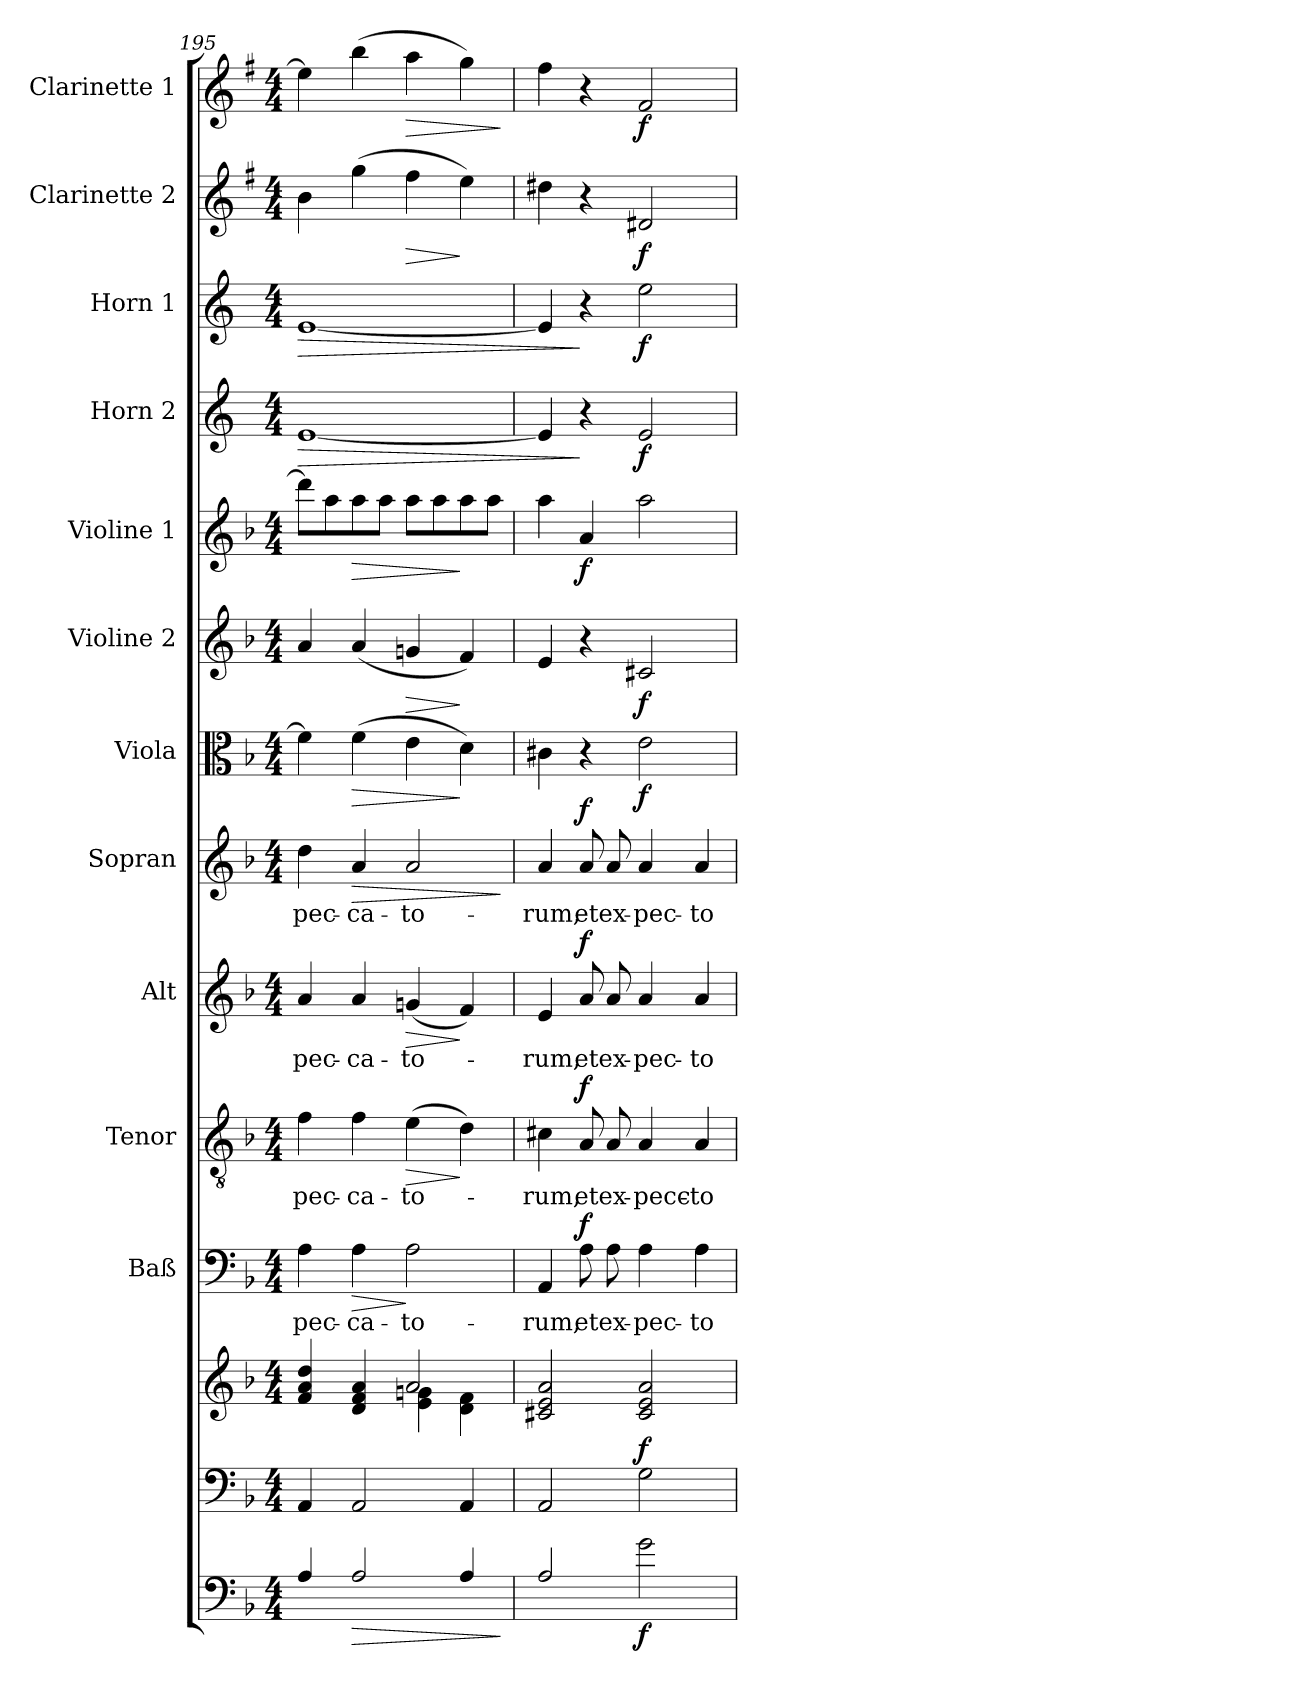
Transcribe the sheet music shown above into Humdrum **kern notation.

**kern	**dynam	**kern	**kern	**dynam	**kern	**text	**dynam	**kern	**text	**dynam	**kern	**text	**dynam	**kern	**text	**dynam	**kern	**dynam	**kern	**dynam	**kern	**dynam	**kern	**dynam	**kern	**dynam	**kern	**dynam	**kern	**dynam
*part13	*part13	*part12	*part12	*part12	*part11	*part11	*part11	*part10	*part10	*part10	*part9	*part9	*part9	*part8	*part8	*part8	*part7	*part7	*part6	*part6	*part5	*part5	*part4	*part4	*part3	*part3	*part2	*part2	*part1	*part1
*staff14	*staff14	*staff13	*staff12	*staff12/13	*staff11	*staff11	*staff11	*staff10	*staff10	*staff10	*staff9	*staff9	*staff9	*staff8	*staff8	*staff8	*staff7	*staff7	*staff6	*staff6	*staff5	*staff5	*staff4	*staff4	*staff3	*staff3	*staff2	*staff2	*staff1	*staff1
*	*	*	*	*	*I"Baß	*	*	*I"Tenor	*	*	*I"Alt	*	*	*I"Sopran	*	*	*I"Viola	*	*I"Violine 2	*	*I"Violine 1	*	*I"Horn 2	*	*I"Horn 1	*	*I"Clarinette 2	*	*I"Clarinette 1	*
*	*	*	*	*	*I'Baß	*	*	*I'Ten	*	*	*I'Alt	*	*	*I'Sop	*	*	*I'Vla.	*	*I'Vln. 2	*	*I'Vln. 1	*	*I'Hrn. 2	*	*I'Hrn. 1	*	*	*	*	*
*clefF4	*	*clefF4	*clefG2	*	*clefF4	*	*	*clefGv2	*	*	*clefG2	*	*	*clefG2	*	*	*clefC3	*	*clefG2	*	*clefG2	*	*clefG2	*	*clefG2	*	*clefG2	*	*clefG2	*
*ITrd7c12	*	*	*	*	*	*	*	*	*	*	*	*	*	*	*	*	*	*	*	*	*	*	*ITrd4c7	*	*ITrd4c7	*	*ITrd1c2	*	*ITrd1c2	*
*k[b-]	*	*k[b-]	*k[b-]	*	*k[b-]	*	*	*k[b-]	*	*	*k[b-]	*	*	*k[b-]	*	*	*k[b-]	*	*k[b-]	*	*k[b-]	*	*k[b-]	*	*k[b-]	*	*k[b-]	*	*k[b-]	*
*F:	*	*F:	*F:	*	*F:	*	*	*F:	*	*	*F:	*	*	*F:	*	*	*F:	*	*F:	*	*F:	*	*F:	*	*F:	*	*F:	*	*F:	*
*M4/4	*	*M4/4	*M4/4	*	*M4/4	*	*	*M4/4	*	*	*M4/4	*	*	*M4/4	*	*	*M4/4	*	*M4/4	*	*M4/4	*	*M4/4	*	*M4/4	*	*M4/4	*	*M4/4	*
=195	=195	=195	=195	=195	=195	=195	=195	=195	=195	=195	=195	=195	=195	=195	=195	=195	=195	=195	=195	=195	=195	=195	=195	=195	=195	=195	=195	=195	=195	=195
*	*	*	*^	*	*	*	*	*	*	*	*	*	*	*	*	*	*	*	*	*	*	*	*	*	*	*	*	*	*	*
!	!	!	!	!	!	!	!LO:LY:b	!	!	!LO:LY:b	!	!	!LO:LY:b	!	!	!LO:LY:b	!	!	!	!	!	!	!	!	!LO:HP:b	!	!LO:HP:b	!	!	!	!
4AA/	.	4AA/	4f/ 4a/ 4dd/	2ryy	.	4A\	pec-	.	4f\	pec-	.	4a/	pec-	.	4dd\	pec-	.	4f\]	.	4a/	.	8ddd\L]	.	[1A	>	[1A	>	4a\	.	4dd\]	.
.	.	.	.	.	.	.	.	.	.	.	.	.	.	.	.	.	.	.	.	.	.	8aa\	.	.	.	.	.	.	.	.	.
!	!LO:HP:b	!	!	!	!	!	!LO:LY:b	!LO:HP:b	!	!LO:LY:b	!	!	!LO:LY:b	!	!	!LO:LY:b	!LO:HP:b	!	!LO:HP:b	!	!	!	!LO:HP:b	!	!	!	!	!	!	!	!
2AA/	>	2AA/	4d/ 4f/ 4a/	.	.	4A\	-ca-	>	4f\	-ca-	.	4a/	-ca-	.	4a/	-ca-	>	(>4f\	>	(<4a/	.	8aa\	>	.	.	.	.	(>4ff\	.	(>4aa\	.
.	.	.	.	.	.	.	.	.	.	.	.	.	.	.	.	.	.	.	.	.	.	8aa\J	.	.	.	.	.	.	.	.	.
!	!	!	!	!	!	!	!LO:LY:b	!	!	!LO:LY:b	!LO:HP:b	!	!LO:LY:b	!LO:HP:b	!	!LO:LY:b	!	!	!	!	!LO:HP:b	!	!	!	!	!	!	!	!LO:HP:b	!	!LO:HP:b
.	.	.	2a/	4e\ 4gn\	.	2A\	-to-	]	(>4e\	-to-	>	(<4gn/	-to-	>	2a/	-to-	.	4e\	.	4gn/	>	8aa\L	.	.	.	.	.	4ee\	>	4gg\	>
.	.	.	.	.	.	.	.	.	.	.	.	.	.	.	.	.	.	.	.	.	.	8aa\	.	.	.	.	.	.	.	.	.
4AA/	.	4AA/	.	4d\ 4f\	.	.	.	.	4d\)	.	]	4f/)	.	]	.	.	.	4d\)	]	4f/)	]	8aa\	]	.	.	.	.	4dd\)	]	4ff\)	.
.	.	.	.	.	.	.	.	.	.	.	.	.	.	.	.	.	.	.	.	.	.	8aa\J	.	.	.	.	.	.	.	.	.
*	*	*	*v	*v	*	*	*	*	*	*	*	*	*	*	*	*	*	*	*	*	*	*	*	*	*	*	*	*	*	*	*
.	]	.	.	.	.	.	.	.	.	.	.	.	.	.	.	]	.	.	.	.	.	.	.	.	.	.	.	.	.	]
=196	=196	=196	=196	=196	=196	=196	=196	=196	=196	=196	=196	=196	=196	=196	=196	=196	=196	=196	=196	=196	=196	=196	=196	=196	=196	=196	=196	=196	=196	=196
!	!	!	!	!	!	!LO:LY:b	!	!	!LO:LY:b	!	!	!LO:LY:b	!	!	!LO:LY:b	!	!	!	!	!	!	!	!	!	!	!	!	!	!	!
2AA/	.	2AA/	2c#X/ 2e/ 2a/	.	4AA/	-rum,	.	4c#X\	-rum,	.	4e/	-rum,	.	4a/	-rum,	.	4c#X\	.	4e/	.	4aa\	.	4A/]	.	4A/]	.	4cc#X\	.	4ee\	.
!	!	!	!	!	!	!LO:LY:b	!LO:DY:a	!	!LO:LY:b	!LO:DY:a	!	!LO:LY:b	!LO:DY:a	!	!LO:LY:b	!LO:DY:a	!	!	!	!	!	!LO:DY:b	!	!	!	!	!	!	!	!
.	.	.	.	.	8A\	et	f	8A/	et	f	8a/	et	f	8a/	et	f	4r	.	4r	.	4a/	f	4r	]	4r	]	4r	.	4r	.
!	!	!	!	!	!	!LO:LY:b	!	!	!LO:LY:b	!	!	!LO:LY:b	!	!	!LO:LY:b	!	!	!	!	!	!	!	!	!	!	!	!	!	!	!
.	.	.	.	.	8A\	ex-	.	8A/	ex-	.	8a/	ex-	.	8a/	ex-	.	.	.	.	.	.	.	.	.	.	.	.	.	.	.
!	!LO:DY:b	!	!	!LO:DY:a=2	!	!LO:LY:b	!	!	!LO:LY:b	!	!	!LO:LY:b	!	!	!LO:LY:b	!	!	!LO:DY:b	!	!LO:DY:b	!	!	!	!LO:DY:b	!	!LO:DY:b	!	!LO:DY:b	!	!LO:DY:b
2G\	f	2G\	2c#/ 2e/ 2a/	f	4A\	-pec-	.	4A/	-pecc-	.	4a/	-pec-	.	4a/	-pec-	.	2e\	f	2c#X/	f	2aa\	.	2A/	f	2a\	f	2c#X/	f	2e/	f
!	!	!	!	!	!	!LO:LY:b	!	!	!LO:LY:b	!	!	!LO:LY:b	!	!	!LO:LY:b	!	!	!	!	!	!	!	!	!	!	!	!	!	!	!
.	.	.	.	.	4A\	-to	.	4A/	-to	.	4a/	-to	.	4a/	-to	.	.	.	.	.	.	.	.	.	.	.	.	.	.	.
=	=	=	=	=	=	=	=	=	=	=	=	=	=	=	=	=	=	=	=	=	=	=	=	=	=	=	=	=	=	=
*-	*-	*-	*-	*-	*-	*-	*-	*-	*-	*-	*-	*-	*-	*-	*-	*-	*-	*-	*-	*-	*-	*-	*-	*-	*-	*-	*-	*-	*-	*-
